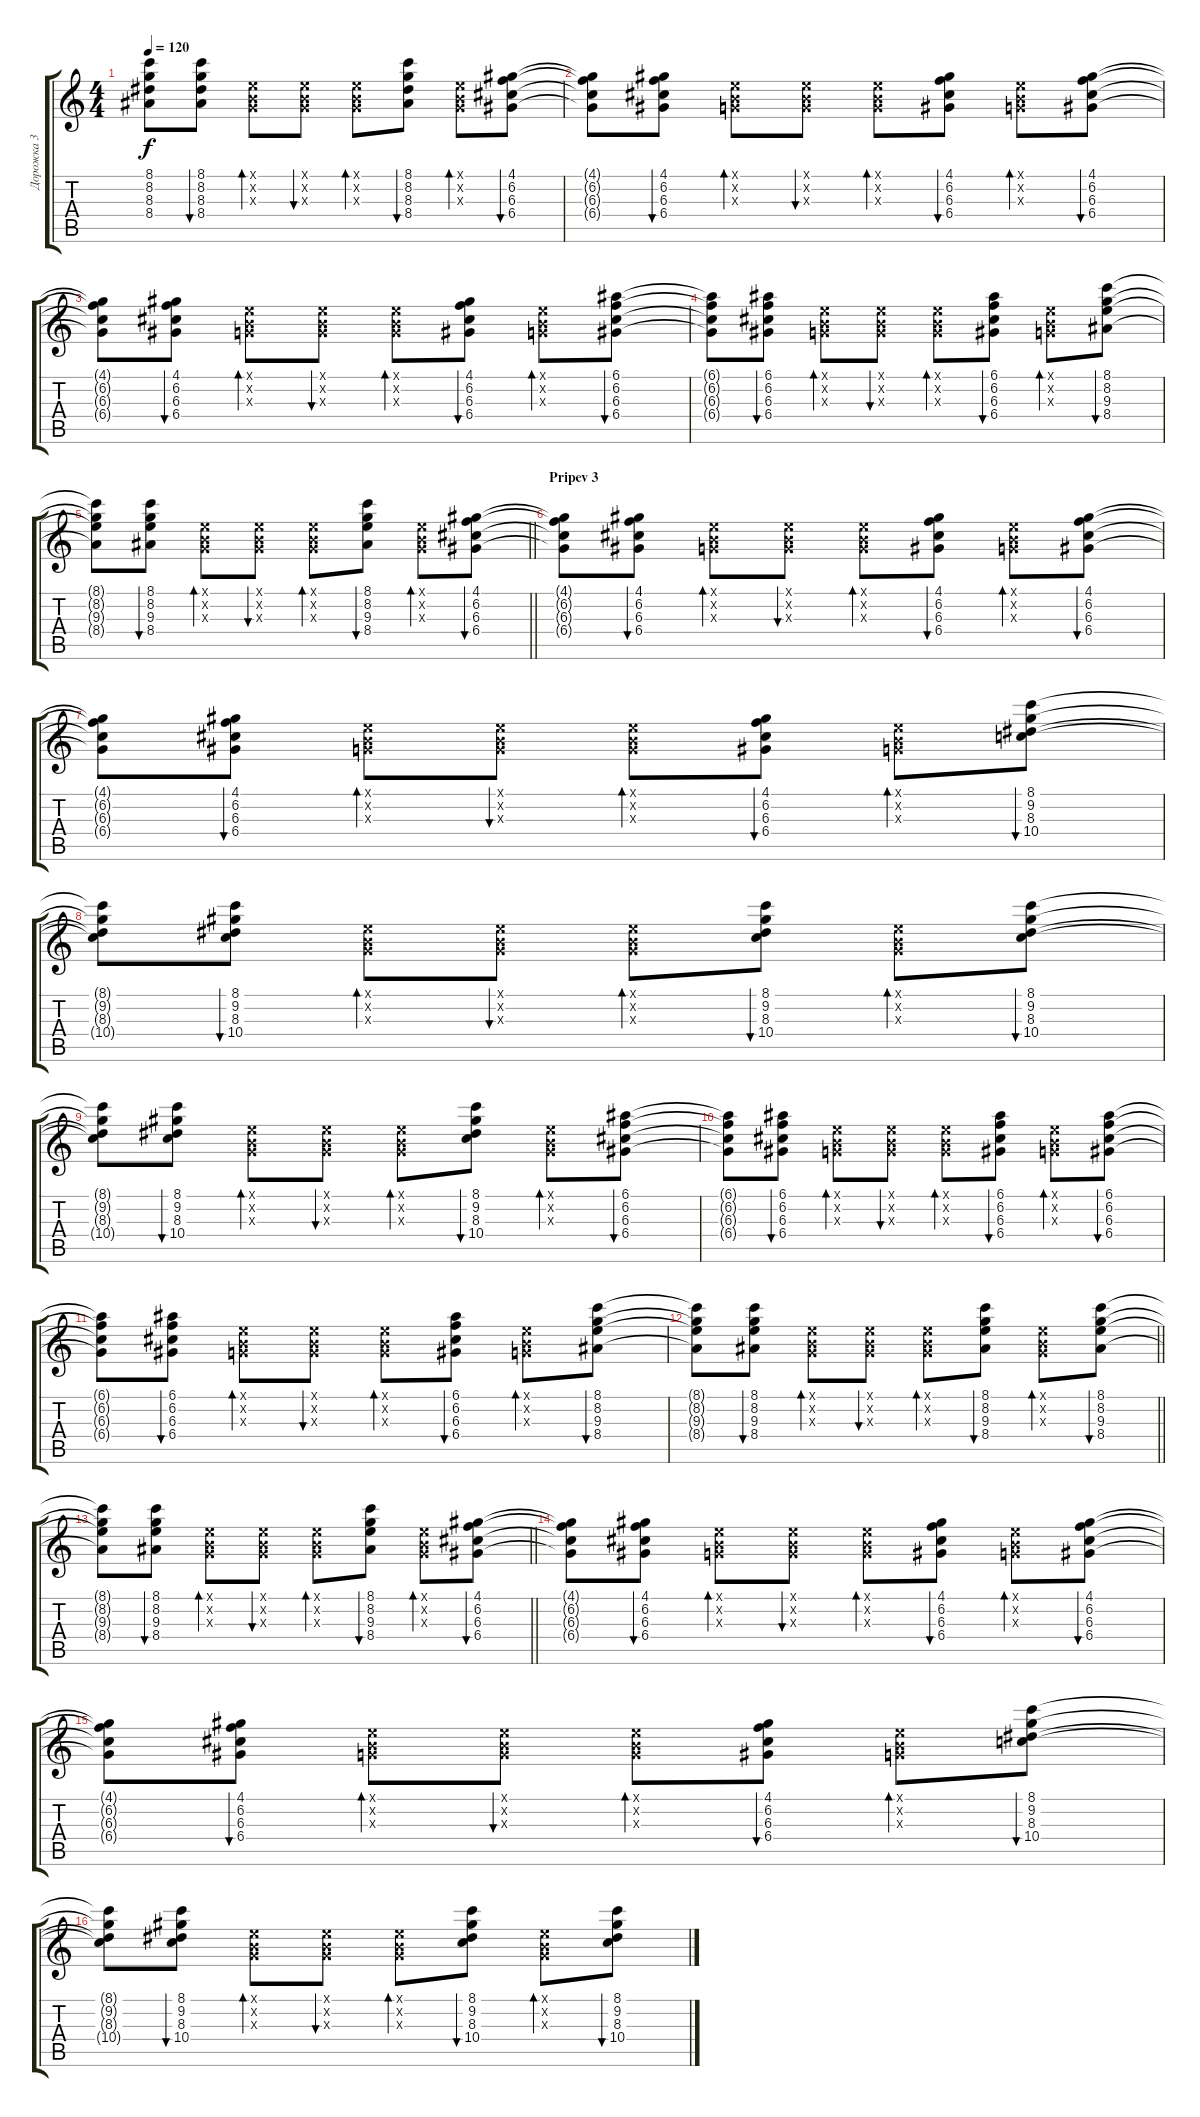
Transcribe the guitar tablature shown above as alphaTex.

\track ("Дорожка 3" "Дорожка 3") {instrument acousticguitarsteel}
\staff {score tabs}
\tuning (E4 B3 G3 D3 A2 E2) {hide}
\ts (4 4)
\tempo 120
\clef g2
\ks c
(8.1{t} 8.2{t} 8.3{t} 8.4{t}).8{dy f} (8.1 8.2 8.3 8.4).8{bu 60} (0.1{x} 0.2{x} 0.3{x}).8{bd 60} (0.1{x} 0.2{x} 0.3{x}).8{bu 60} (0.1{x} 0.2{x} 0.3{x}).8{bd 60} (8.1 8.2 8.3 8.4).8{bu 60} (0.1{x} 0.2{x} 0.3{x}).8{bd 60} (4.1 6.2 6.3 6.4).8{bu 60} |
(4.1{t} 6.2{t} 6.3{t} 6.4{t}).8 (4.1 6.2 6.3 6.4).8{bu 60} (0.1{x} 0.2{x} 0.3{x}).8{bd 60} (0.1{x} 0.2{x} 0.3{x}).8{bu 60} (0.1{x} 0.2{x} 0.3{x}).8{bd 60} (4.1 6.2 6.3 6.4).8{bu 60} (0.1{x} 0.2{x} 0.3{x}).8{bd 60} (4.1 6.2 6.3 6.4).8{bu 60} |
(4.1{t} 6.2{t} 6.3{t} 6.4{t}).8 (4.1 6.2 6.3 6.4).8{bu 60} (0.1{x} 0.2{x} 0.3{x}).8{bd 60} (0.1{x} 0.2{x} 0.3{x}).8{bu 60} (0.1{x} 0.2{x} 0.3{x}).8{bd 60} (4.1 6.2 6.3 6.4).8{bu 60} (0.1{x} 0.2{x} 0.3{x}).8{bd 60} (6.1 6.2 6.3 6.4).8{bu 60} |
(6.1{t} 6.2{t} 6.3{t} 6.4{t}).8 (6.1 6.2 6.3 6.4).8{bu 60} (0.1{x} 0.2{x} 0.3{x}).8{bd 60} (0.1{x} 0.2{x} 0.3{x}).8{bu 60} (0.1{x} 0.2{x} 0.3{x}).8{bd 60} (6.1 6.2 6.3 6.4).8{bu 60} (0.1{x} 0.2{x} 0.3{x}).8{bd 60} (8.1 8.2 9.3 8.4).8{bu 60} |
\barLineRight lightlight
(8.1{t} 8.2{t} 9.3{t} 8.4{t}).8 (8.1 8.2 9.3 8.4).8{bu 60} (0.1{x} 0.2{x} 0.3{x}).8{bd 60} (0.1{x} 0.2{x} 0.3{x}).8{bu 60} (0.1{x} 0.2{x} 0.3{x}).8{bd 60} (8.1 8.2 9.3 8.4).8{bu 60} (0.1{x} 0.2{x} 0.3{x}).8{bd 60} (4.1 6.2 6.3 6.4).8{bu 60} |
\section ("" "Pripev 3")
(4.1{t} 6.2{t} 6.3{t} 6.4{t}).8 (4.1 6.2 6.3 6.4).8{bu 60} (0.1{x} 0.2{x} 0.3{x}).8{bd 60} (0.1{x} 0.2{x} 0.3{x}).8{bu 60} (0.1{x} 0.2{x} 0.3{x}).8{bd 60} (4.1 6.2 6.3 6.4).8{bu 60} (0.1{x} 0.2{x} 0.3{x}).8{bd 60} (4.1 6.2 6.3 6.4).8{bu 60} |
(4.1{t} 6.2{t} 6.3{t} 6.4{t}).8 (4.1 6.2 6.3 6.4).8{bu 60} (0.1{x} 0.2{x} 0.3{x}).8{bd 60} (0.1{x} 0.2{x} 0.3{x}).8{bu 60} (0.1{x} 0.2{x} 0.3{x}).8{bd 60} (4.1 6.2 6.3 6.4).8{bu 60} (0.1{x} 0.2{x} 0.3{x}).8{bd 60} (8.1 9.2 8.3 10.4).8{bu 60} |
(8.1{t} 9.2{t} 8.3{t} 10.4{t}).8 (8.1 9.2 8.3 10.4).8{bu 60} (0.1{x} 0.2{x} 0.3{x}).8{bd 60} (0.1{x} 0.2{x} 0.3{x}).8{bu 60} (0.1{x} 0.2{x} 0.3{x}).8{bd 60} (8.1 9.2 8.3 10.4).8{bu 60} (0.1{x} 0.2{x} 0.3{x}).8{bd 60} (8.1 9.2 8.3 10.4).8{bu 60} |
(8.1{t} 9.2{t} 8.3{t} 10.4{t}).8 (8.1 9.2 8.3 10.4).8{bu 60} (0.1{x} 0.2{x} 0.3{x}).8{bd 60} (0.1{x} 0.2{x} 0.3{x}).8{bu 60} (0.1{x} 0.2{x} 0.3{x}).8{bd 60} (8.1 9.2 8.3 10.4).8{bu 60} (0.1{x} 0.2{x} 0.3{x}).8{bd 60} (6.1 6.2 6.3 6.4).8{bu 60} |
(6.1{t} 6.2{t} 6.3{t} 6.4{t}).8 (6.1 6.2 6.3 6.4).8{bu 60} (0.1{x} 0.2{x} 0.3{x}).8{bd 60} (0.1{x} 0.2{x} 0.3{x}).8{bu 60} (0.1{x} 0.2{x} 0.3{x}).8{bd 60} (6.1 6.2 6.3 6.4).8{bu 60} (0.1{x} 0.2{x} 0.3{x}).8{bd 60} (6.1 6.2 6.3 6.4).8{bu 60} |
(6.1{t} 6.2{t} 6.3{t} 6.4{t}).8 (6.1 6.2 6.3 6.4).8{bu 60} (0.1{x} 0.2{x} 0.3{x}).8{bd 60} (0.1{x} 0.2{x} 0.3{x}).8{bu 60} (0.1{x} 0.2{x} 0.3{x}).8{bd 60} (6.1 6.2 6.3 6.4).8{bu 60} (0.1{x} 0.2{x} 0.3{x}).8{bd 60} (8.1 8.2 9.3 8.4).8{bu 60} |
\barLineRight lightlight
(8.1{t} 8.2{t} 9.3{t} 8.4{t}).8 (8.1 8.2 9.3 8.4).8{bu 60} (0.1{x} 0.2{x} 0.3{x}).8{bd 60} (0.1{x} 0.2{x} 0.3{x}).8{bu 60} (0.1{x} 0.2{x} 0.3{x}).8{bd 60} (8.1 8.2 9.3 8.4).8{bu 60} (0.1{x} 0.2{x} 0.3{x}).8{bd 60} (8.1 8.2 9.3 8.4).8{bu 60} |
\barLineRight lightlight
(8.1{t} 8.2{t} 9.3{t} 8.4{t}).8 (8.1 8.2 9.3 8.4).8{bu 60} (0.1{x} 0.2{x} 0.3{x}).8{bd 60} (0.1{x} 0.2{x} 0.3{x}).8{bu 60} (0.1{x} 0.2{x} 0.3{x}).8{bd 60} (8.1 8.2 9.3 8.4).8{bu 60} (0.1{x} 0.2{x} 0.3{x}).8{bd 60} (4.1 6.2 6.3 6.4).8{bu 60} |
(4.1{t} 6.2{t} 6.3{t} 6.4{t}).8 (4.1 6.2 6.3 6.4).8{bu 60} (0.1{x} 0.2{x} 0.3{x}).8{bd 60} (0.1{x} 0.2{x} 0.3{x}).8{bu 60} (0.1{x} 0.2{x} 0.3{x}).8{bd 60} (4.1 6.2 6.3 6.4).8{bu 60} (0.1{x} 0.2{x} 0.3{x}).8{bd 60} (4.1 6.2 6.3 6.4).8{bu 60} |
(4.1{t} 6.2{t} 6.3{t} 6.4{t}).8 (4.1 6.2 6.3 6.4).8{bu 60} (0.1{x} 0.2{x} 0.3{x}).8{bd 60} (0.1{x} 0.2{x} 0.3{x}).8{bu 60} (0.1{x} 0.2{x} 0.3{x}).8{bd 60} (4.1 6.2 6.3 6.4).8{bu 60} (0.1{x} 0.2{x} 0.3{x}).8{bd 60} (8.1 9.2 8.3 10.4).8{bu 60} |
(8.1{t} 9.2{t} 8.3{t} 10.4{t}).8 (8.1 9.2 8.3 10.4).8{bu 60} (0.1{x} 0.2{x} 0.3{x}).8{bd 60} (0.1{x} 0.2{x} 0.3{x}).8{bu 60} (0.1{x} 0.2{x} 0.3{x}).8{bd 60} (8.1 9.2 8.3 10.4).8{bu 60} (0.1{x} 0.2{x} 0.3{x}).8{bd 60} (8.1 9.2 8.3 10.4).8{bu 60}
